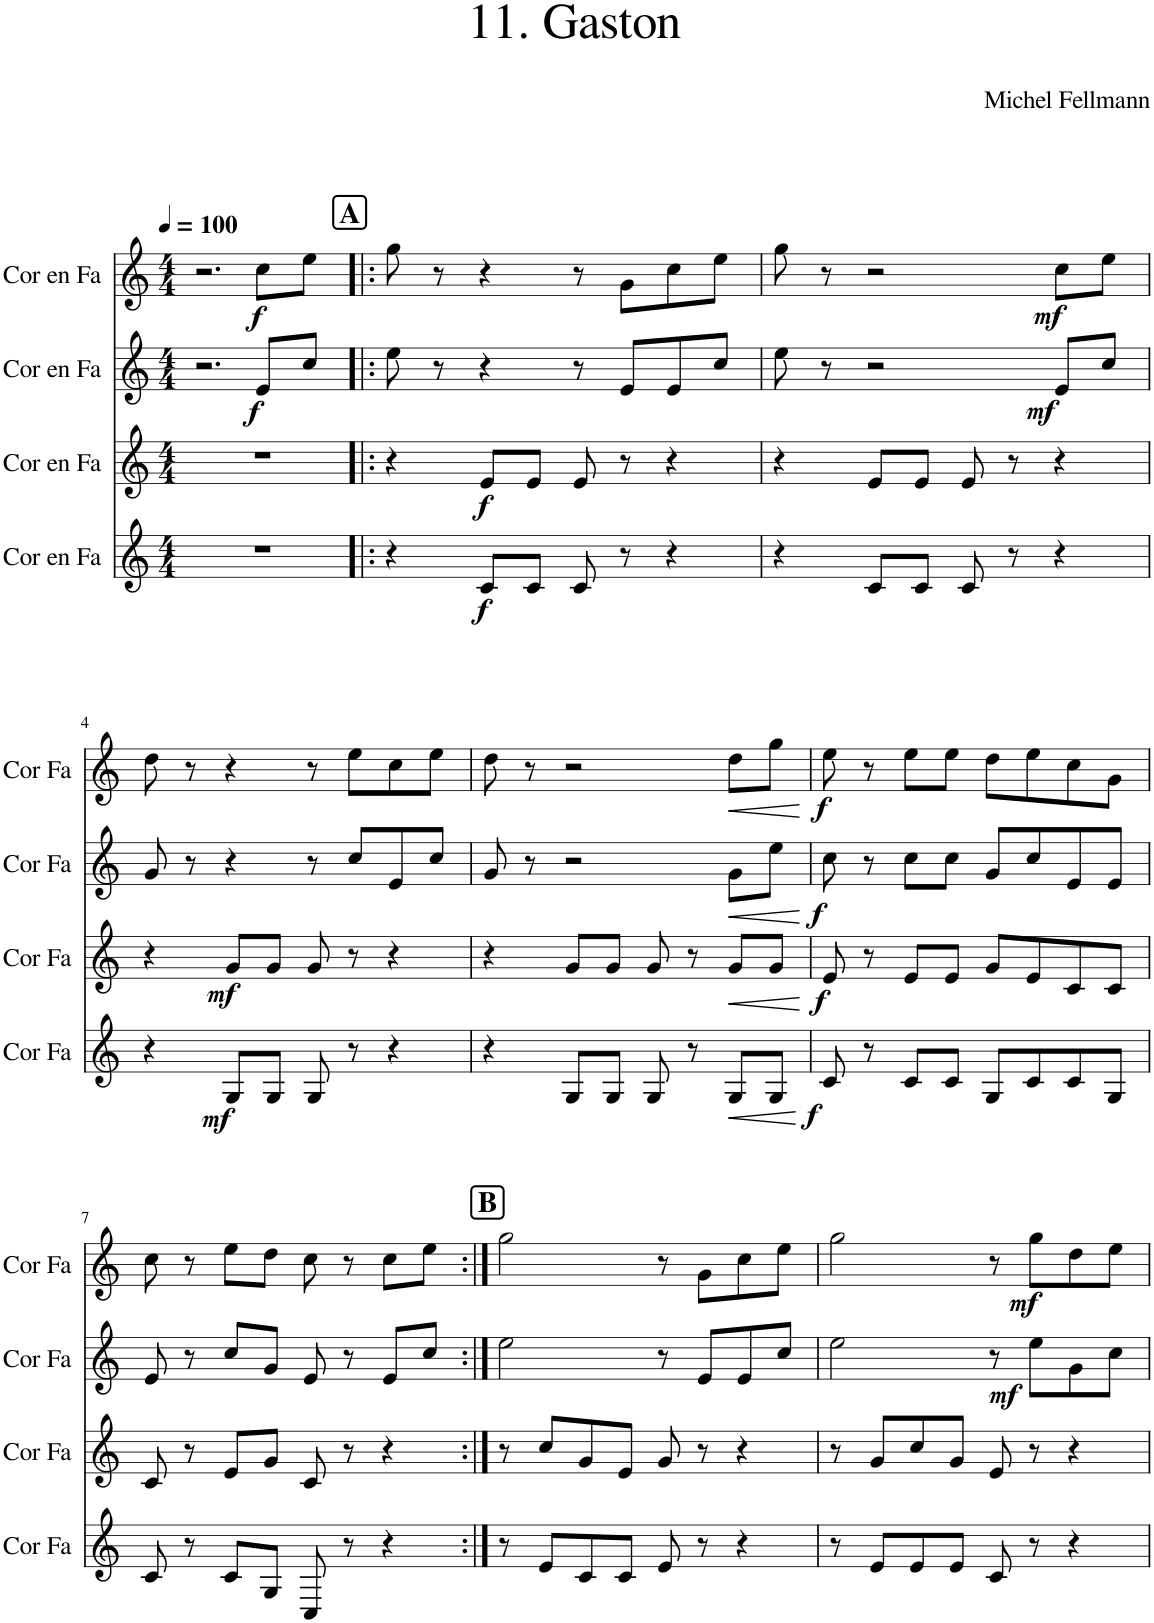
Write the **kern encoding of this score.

**kern	**dynam	**kern	**dynam	**kern	**dynam	**kern	**dynam
*part4	*part4	*part3	*part3	*part2	*part2	*part1	*part1
*staff4	*staff4	*staff3	*staff3	*staff2	*staff2	*staff1	*staff1
*I"Cor en Fa	*	*I"Cor en Fa	*	*I"Cor en Fa	*	*I"Cor en Fa	*
*I'Cor Fa	*	*I'Cor Fa	*	*I'Cor Fa	*	*I'Cor Fa	*
*clefG2	*	*clefG2	*	*clefG2	*	*clefG2	*
*Trd4c7	*	*Trd4c7	*	*Trd4c7	*	*Trd4c7	*
*k[]	*	*k[]	*	*k[]	*	*k[]	*
*M4/4	*	*M4/4	*	*M4/4	*	*M4/4	*
*MM100	*	*MM100	*	*MM100	*	*MM100	*
=1	=1	=1	=1	=1	=1	=1	=1
1r	.	1r	.	2.r	.	2.r	.
!	!	!	!	!	!LO:DY:b	!	!LO:DY:b
.	.	.	.	8e/L	f	8cc\L	f
.	.	.	.	8cc/J	.	8ee\J	.
!!LO:REH:place=s1:a:B:cj:fs=14:t=A
=2!|:	=2!|:	=2!|:	=2!|:	=2!|:	=2!|:	=2!|:	=2!|:
4r	.	4r	.	8ee\	.	8gg\	.
.	.	.	.	8r	.	8r	.
!	!LO:DY:b	!	!LO:DY:b	!	!	!	!
8c/L	f	8e/L	f	4r	.	4r	.
8c/J	.	8e/J	.	.	.	.	.
8c/	.	8e/	.	8r	.	8r	.
8r	.	8r	.	8e/L	.	8g\L	.
4r	.	4r	.	8e/	.	8cc\	.
.	.	.	.	8cc/J	.	8ee\J	.
=3	=3	=3	=3	=3	=3	=3	=3
4r	.	4r	.	8ee\	.	8gg\	.
.	.	.	.	8r	.	8r	.
8c/L	.	8e/L	.	2r	.	2r	.
8c/J	.	8e/J	.	.	.	.	.
8c/	.	8e/	.	.	.	.	.
8r	.	8r	.	.	.	.	.
!	!	!	!	!	!LO:DY:b	!	!LO:DY:b
4r	.	4r	.	8e/L	mf	8cc\L	mf
.	.	.	.	8cc/J	.	8ee\J	.
!!LO:LB:g=z
=4	=4	=4	=4	=4	=4	=4	=4
4r	.	4r	.	8g/	.	8dd\	.
.	.	.	.	8r	.	8r	.
!	!LO:DY:b	!	!LO:DY:b	!	!	!	!
8G/L	mf	8g/L	mf	4r	.	4r	.
8G/J	.	8g/J	.	.	.	.	.
8G/	.	8g/	.	8r	.	8r	.
8r	.	8r	.	8cc/L	.	8ee\L	.
4r	.	4r	.	8e/	.	8cc\	.
.	.	.	.	8cc/J	.	8ee\J	.
=5	=5	=5	=5	=5	=5	=5	=5
4r	.	4r	.	8g/	.	8dd\	.
.	.	.	.	8r	.	8r	.
8G/L	.	8g/L	.	2r	.	2r	.
8G/J	.	8g/J	.	.	.	.	.
8G/	.	8g/	.	.	.	.	.
8r	.	8r	.	.	.	.	.
!	!LO:HP:b	!	!LO:HP:b	!	!LO:HP:b	!	!LO:HP:b
8G/L	<	8g/L	<	8g\L	<	8dd\L	<
8G/J	.	8g/J	.	8ee\J	.	8gg\J	.
.	[	.	[	.	[	.	[
=6	=6	=6	=6	=6	=6	=6	=6
!	!LO:DY:b	!	!LO:DY:b	!	!LO:DY:b	!	!LO:DY:b
8c/	f	8e/	f	8cc\	f	8ee\	f
8r	.	8r	.	8r	.	8r	.
8c/L	.	8e/L	.	8cc\L	.	8ee\L	.
8c/J	.	8e/J	.	8cc\J	.	8ee\J	.
8G/L	.	8g/L	.	8g/L	.	8dd\L	.
8c/	.	8e/	.	8cc/	.	8ee\	.
8c/	.	8c/	.	8e/	.	8cc\	.
8G/J	.	8c/J	.	8e/J	.	8g\J	.
!!LO:LB:g=z
=7	=7	=7	=7	=7	=7	=7	=7
8c/	.	8c/	.	8e/	.	8cc\	.
8r	.	8r	.	8r	.	8r	.
8c/L	.	8e/L	.	8cc/L	.	8ee\L	.
8G/J	.	8g/J	.	8g/J	.	8dd\J	.
8C/	.	8c/	.	8e/	.	8cc\	.
8r	.	8r	.	8r	.	8r	.
4r	.	4r	.	8e/L	.	8cc\L	.
.	.	.	.	8cc/J	.	8ee\J	.
!!LO:REH:place=s1:a:B:cj:fs=14:t=B
=8:|!	=8:|!	=8:|!	=8:|!	=8:|!	=8:|!	=8:|!	=8:|!
8r	.	8r	.	2ee\	.	2gg\	.
8e/L	.	8cc/L	.	.	.	.	.
8c/	.	8g/	.	.	.	.	.
8c/J	.	8e/J	.	.	.	.	.
8e/	.	8g/	.	8r	.	8r	.
8r	.	8r	.	8e/L	.	8g\L	.
4r	.	4r	.	8e/	.	8cc\	.
.	.	.	.	8cc/J	.	8ee\J	.
=9	=9	=9	=9	=9	=9	=9	=9
8r	.	8r	.	2ee\	.	2gg\	.
8e/L	.	8g/L	.	.	.	.	.
8e/	.	8cc/	.	.	.	.	.
8e/J	.	8g/J	.	.	.	.	.
!	!	!	!	!	!LO:DY:b	!	!
8c/	.	8e/	.	8r	mf	8r	.
!	!	!	!	!	!	!	!LO:DY:b
8r	.	8r	.	8ee\L	.	8gg\L	mf
4r	.	4r	.	8g\	.	8dd\	.
.	.	.	.	8cc\J	.	8ee\J	.
=	=	=	=	=	=	=	=
*-	*-	*-	*-	*-	*-	*-	*-
